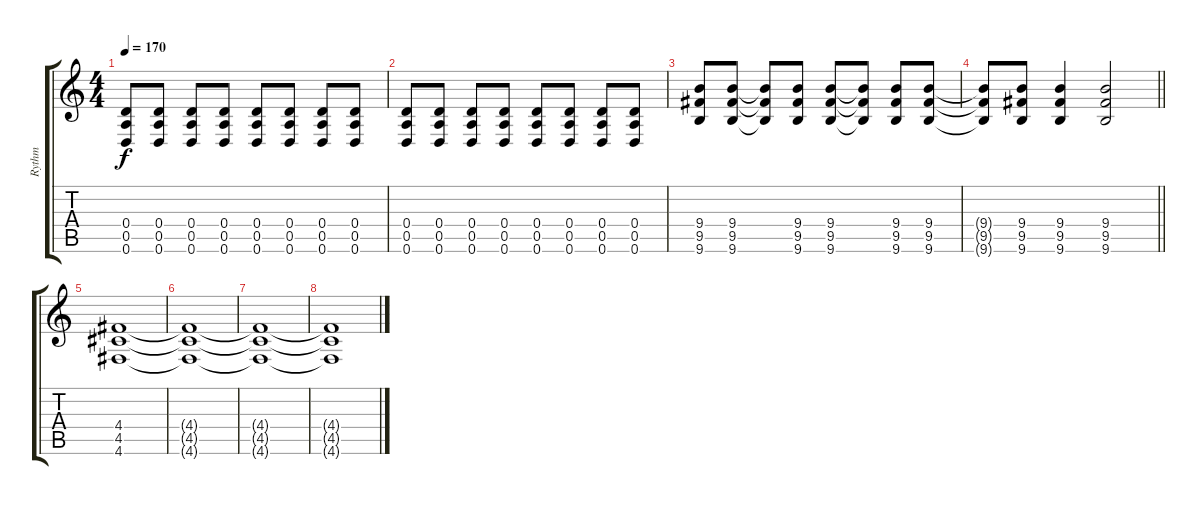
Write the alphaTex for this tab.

\track ("Rythm" "Rythm") {instrument electricguitarclean}
\staff {score tabs}
\tuning (E4 B3 G3 D3 A2 D2) {hide}
\ts (4 4)
\tempo 170
\clef g2
\ks c
(0.4 0.5 0.6).8{dy f} (0.4 0.5 0.6).8 (0.4 0.5 0.6).8 (0.4 0.5 0.6).8 (0.4 0.5 0.6).8 (0.4 0.5 0.6).8 (0.4 0.5 0.6).8 (0.4 0.5 0.6).8 |
(0.4 0.5 0.6).8 (0.4 0.5 0.6).8 (0.4 0.5 0.6).8 (0.4 0.5 0.6).8 (0.4 0.5 0.6).8 (0.4 0.5 0.6).8 (0.4 0.5 0.6).8 (0.4 0.5 0.6).8 |
(9.4 9.5 9.6).8 (9.4 9.5 9.6).8 (9.4{t} 9.5{t} 9.6{t}).8 (9.4 9.5 9.6).8 (9.4 9.5 9.6).8 (9.4{t} 9.5{t} 9.6{t}).8 (9.4 9.5 9.6).8 (9.4 9.5 9.6).8 |
\barLineRight lightlight
(9.4{t} 9.5{t} 9.6{t}).8 (9.4 9.5 9.6).8 (9.4 9.5 9.6).4 (9.4 9.5 9.6).2 |
(4.4 4.5 4.6).1{volume 0} |
(4.4{t} 4.5{t} 4.6{t}).1 |
(4.4{t} 4.5{t} 4.6{t}).1 |
(4.4{t} 4.5{t} 4.6{t}).1
